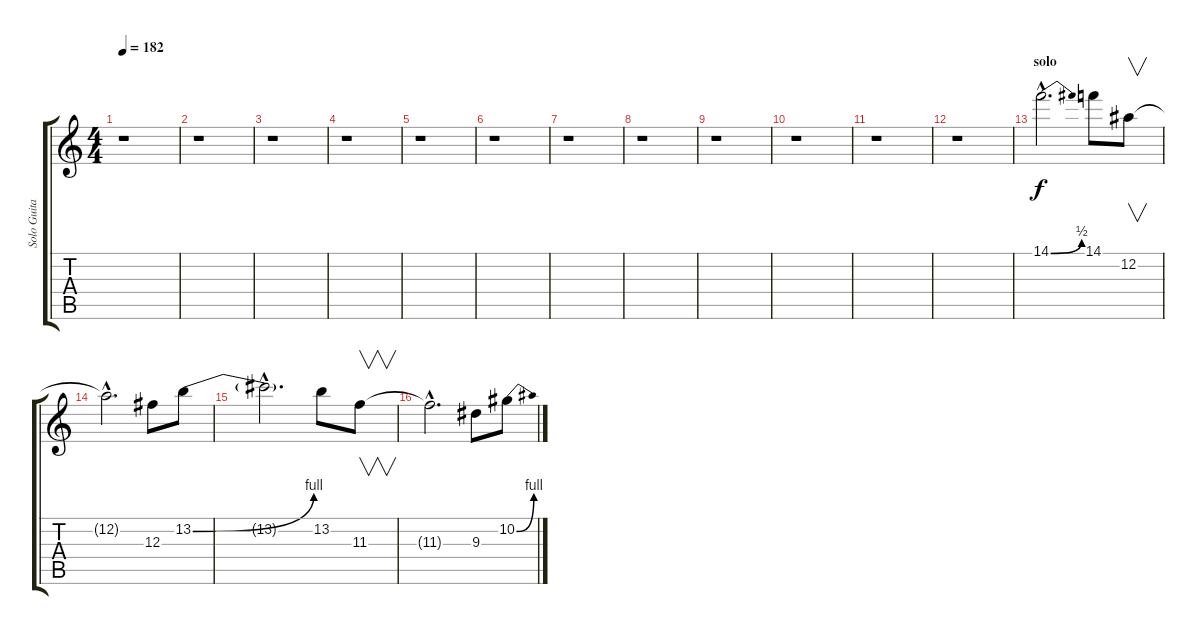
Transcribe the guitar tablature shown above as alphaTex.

\track ("Solo Guitar" "Solo Guita") {instrument distortionguitar}
\staff {score tabs}
\tuning (Eb4 Bb3 Gb3 Db3 Ab2 Eb2) {hide}
\ts (4 4)
\tempo 182
\clef g2
\ks c
r.1{dy f} |
r.1 |
r.1 |
r.1 |
r.1 |
r.1 |
r.1 |
r.1 |
r.1 |
r.1 |
r.1 |
r.1 |
\section ("" "solo")
14.1{be (bend 0 0 60 2) hac}.2{d} 14.1.8 12.2.8{v} |
12.2{hac t}.2{d} 12.3.8 13.2{be (bend 0 0 60 4)}.8 |
13.2{hac t}.2{d} 13.2.8 11.3.8{v} |
11.3{hac t}.2{d} 9.3.8 10.2{be (bend 0 0 60 4)}.8
